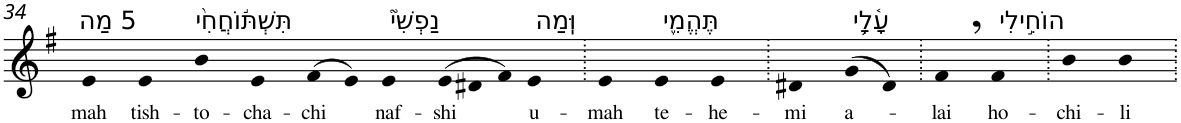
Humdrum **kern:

**kern	**text
*part1	*part1
*staff1	*staff1
*I"Piano	*
*I'Pno	*
!!LO:PB:g=z
*clefG2	*
*k[f#]	*
*G:	*
=34	=34
!LO:TX:a:t=5 מַה	!
!	!LO:LY:b
4e	mah
!LO:TX:a:t=תִּשְׁתּ֬וֹחֲחִ֨י	!
!	!LO:LY:b
4e	tish-
!	!LO:LY:b
4b	-to-
!	!LO:LY:b
4e	-cha-
!	!LO:LY:b
(>8f#	-chi
8e)	.
!LO:TX:a:t=נַפְשִׁי֮	!
!	!LO:LY:b
4e	naf-
*Xtuplet	*
!	!LO:LY:b
(>12e	-shi
12d#X	.
12f#)	.
!LO:TX:a:t=וּֽמַה	!
!	!LO:LY:b
4e	u-
=35.	=35.
!	!LO:LY:b
4e	-mah
!LO:TX:a:t=תֶּהֱמִ֪י	!
!	!LO:LY:b
4e	te-
!	!LO:LY:b
4e	-he-
=36.	=36.
!	!LO:LY:b
4d#X	-mi
!LO:TX:a:t=עָ֫לָ֥י	!
!	!LO:LY:b
(>8g	a-
8d#)	.
=37.	=37.
!	!LO:LY:b
4f#,	-lai
!LO:TX:a:t=הוֹחִ֣ילִי	!
!	!LO:LY:b
4f#	ho-
=38.	=38.
!	!LO:LY:b
4b	-chi-
!	!LO:LY:b
4b	-li
=.	=.
*-	*-
